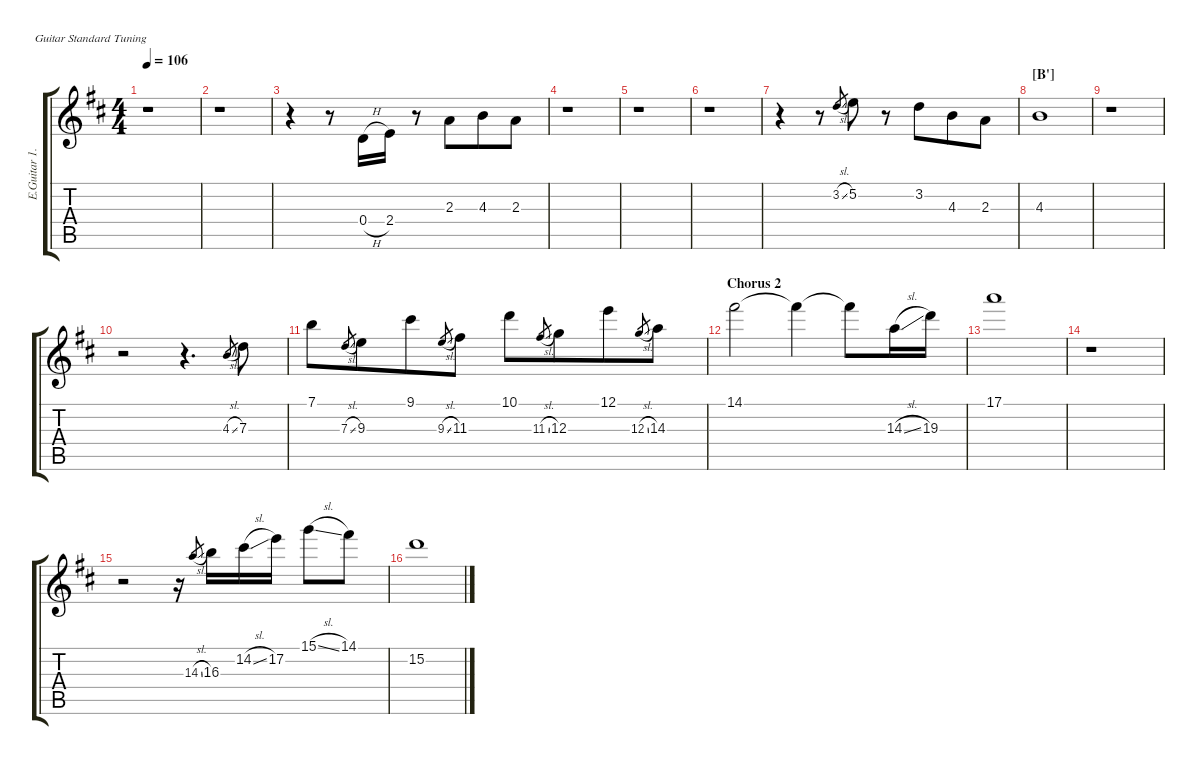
\defaultSystemsLayout 4
\hideDynamics
\track ("E.Guitar 1." "E.Guitar 1.") {defaultSystemsLayout 4 instrument overdrivenguitar}
\staff {score tabs}
\tuning (E4 B3 G3 D3 A2 E2)
\ts (4 4)
\tempo 106
\clef g2
\ks d
r.1{dy mf beam Down} |
r.1{beam Down} |
r.4{beam Down} r.8{beam Down} 0.4{h acc forcenatural}.16{beam Up} 2.4{acc forcenatural}.16{beam Up} r.8{beam Down} 2.3{acc forcenatural}.8{beam Up beam merge} 4.3{acc forcenatural}.8{beam Up beam merge} 2.3{acc forcenatural}.8{beam Up} |
r.1{beam Down} |
r.1{beam Down} |
r.1{beam Down} |
r.4{beam Down} r.8{beam Down} 3.2{sl acc forcenatural}.8{gr beam Up} 5.2{acc forcenatural}.8{beam Down} r.8{beam Down} 3.2{acc forcenatural}.8{beam Down beam merge} 4.3{acc forcenatural}.8{beam Down beam merge} 2.3{acc forcenatural}.8{beam Down} |
\section ("B'" "")
4.3{acc forcenatural}.1{beam Down} |
r.1{beam Down} |
r.2{beam Down} r.4{d beam Down} 4.3{sl acc forcenatural}.8{gr beam Up} 7.3{acc forcenatural}.8{beam Down} |
7.1{acc forcenatural}.8{beam Down} 7.3{sl acc forcenatural}.8{gr beam Up} 9.3{acc forcenatural}.8{beam Down beam merge} 9.1{acc #}.8{beam Down} 9.3{sl acc forcenatural}.8{gr beam Up} 11.3{acc #}.8{beam Down} 10.1{acc forcenatural}.8{beam Down} 11.3{sl acc #}.8{gr beam Up} 12.3{acc forcenatural}.8{beam Down beam merge} 12.1{acc forcenatural}.8{beam Down beam merge} 12.3{sl acc forcenatural}.8{gr beam Up beam merge} 14.3{acc forcenatural}.8{beam Down} |
\section ("" "Chorus 2")
14.1{acc #}.2{beam Down} 14.1{t acc #}.4{beam Down} 14.1{t acc #}.8{beam Down} 14.3{sl acc forcenatural}.16{beam Down} 19.3{acc forcenatural}.16{beam Down} |
17.1{acc forcenatural}.1{beam Down} |
r.1{beam Down} |
r.2{beam Down} r.16{beam Down} 14.3{sl acc forcenatural}.8{gr beam Up} 16.3{acc forcenatural}.16{beam Down} 14.2{sl acc #}.16{beam Down} 17.2{acc forcenatural}.16{beam Down} 15.1{sl acc forcenatural}.8{beam Down} 14.1{acc #}.8{beam Down} |
15.2{acc forcenatural}.1{beam Down}
